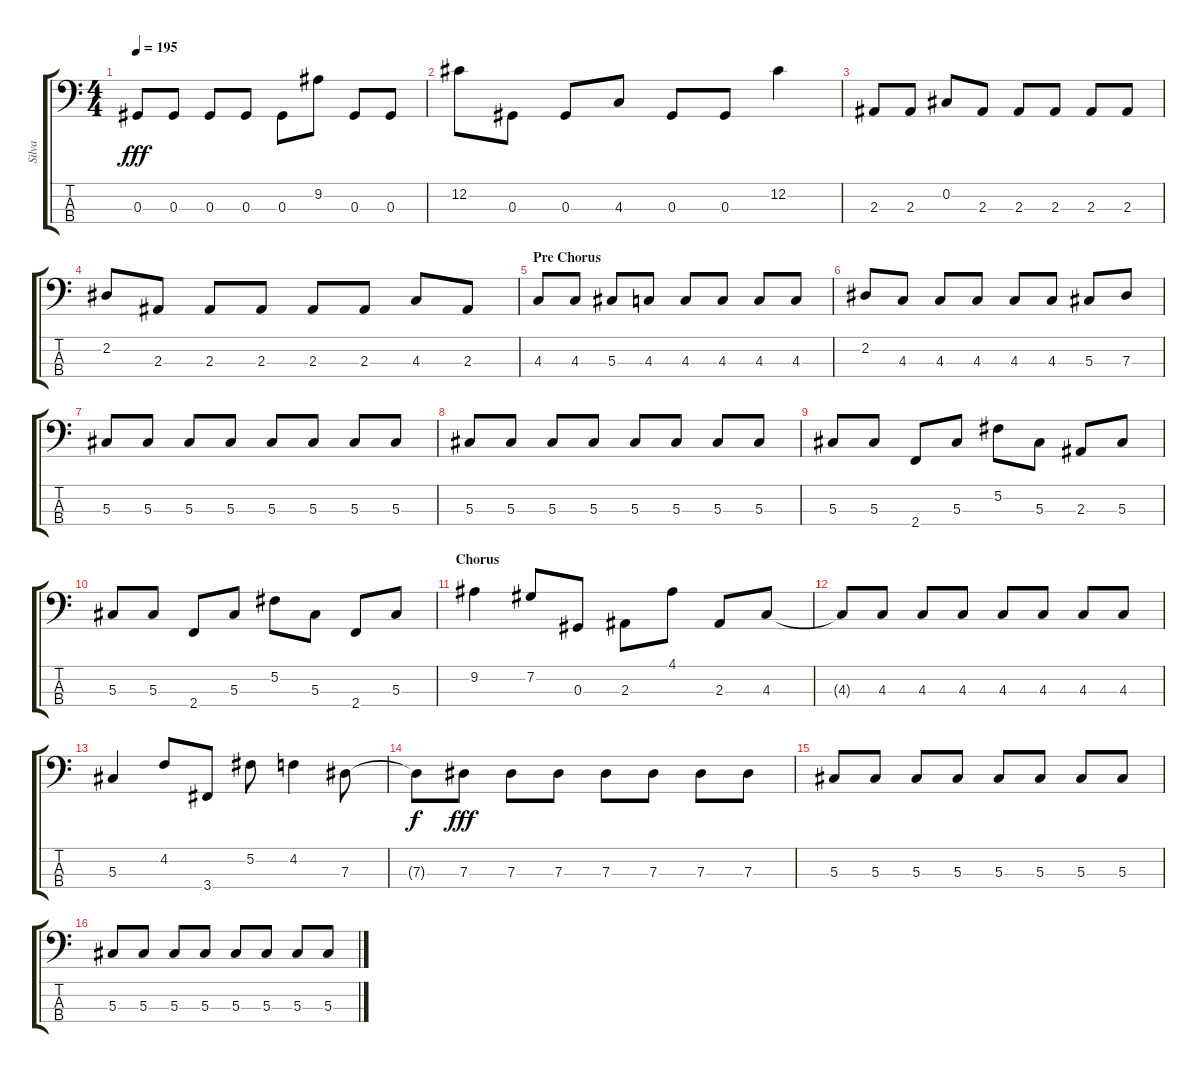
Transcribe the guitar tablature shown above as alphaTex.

\track ("Silva" "Silva") {instrument electricbassfinger}
\staff {score tabs}
\tuning (Gb2 Db2 Ab1 Eb1) {hide}
\ts (4 4)
\tempo 195
\clef f4
\ks c
0.3.8{dy fff} 0.3.8 0.3.8 0.3.8 0.3.8 9.2.8 0.3.8 0.3.8 |
12.2.8 0.3.8 0.3.8 4.3.8 0.3.8 0.3.8 12.2.4 |
2.3.8 2.3.8 0.2.8 2.3.8 2.3.8 2.3.8 2.3.8 2.3.8 |
2.2.8 2.3.8 2.3.8 2.3.8 2.3.8 2.3.8 4.3.8 2.3.8 |
\section ("" "Pre Chorus")
4.3.8 4.3.8 5.3.8 4.3.8 4.3.8 4.3.8 4.3.8 4.3.8 |
2.2.8 4.3.8 4.3.8 4.3.8 4.3.8 4.3.8 5.3.8 7.3.8 |
5.3.8 5.3.8 5.3.8 5.3.8 5.3.8 5.3.8 5.3.8 5.3.8 |
5.3.8 5.3.8 5.3.8 5.3.8 5.3.8 5.3.8 5.3.8 5.3.8 |
5.3.8 5.3.8 2.4.8 5.3.8 5.2.8 5.3.8 2.3.8 5.3.8 |
5.3.8 5.3.8 2.4.8 5.3.8 5.2.8 5.3.8 2.4.8 5.3.8 |
\section ("" "Chorus")
9.2.4 7.2.8 0.3.8 2.3.8 4.1.8 2.3.8 4.3.8 |
4.3{t}.8 4.3.8 4.3.8 4.3.8 4.3.8 4.3.8 4.3.8 4.3.8 |
5.3.4 4.2.8 3.4.8 5.2.8 4.2.4 7.3.8 |
7.3{t}.8{dy f} 7.3.8{dy fff} 7.3.8 7.3.8 7.3.8 7.3.8 7.3.8 7.3.8 |
5.3.8 5.3.8 5.3.8 5.3.8 5.3.8 5.3.8 5.3.8 5.3.8 |
5.3.8 5.3.8 5.3.8 5.3.8 5.3.8 5.3.8 5.3.8 5.3.8
